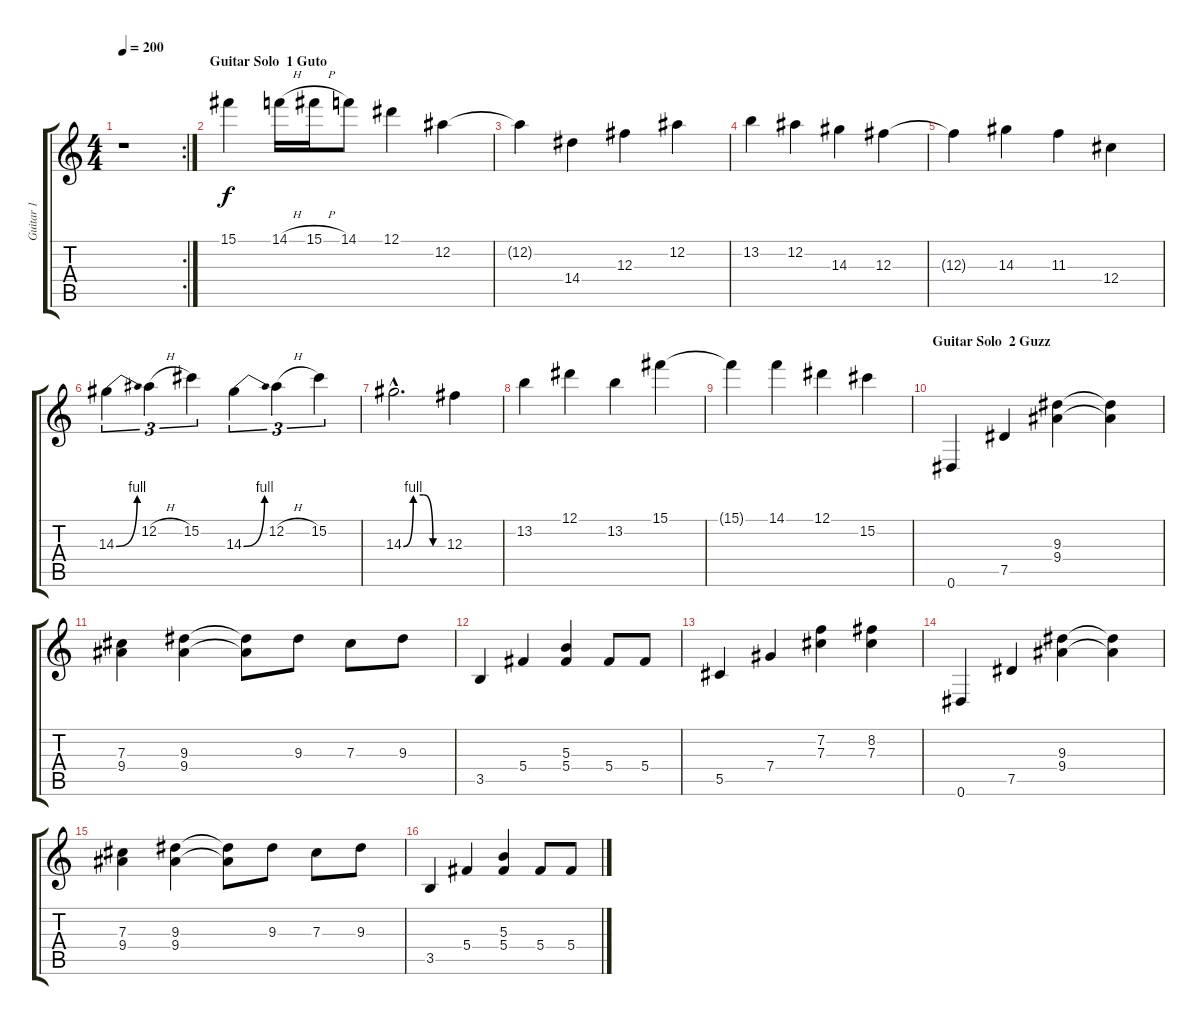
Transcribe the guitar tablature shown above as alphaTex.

\track ("Guitar 1" "Guitar 1") {instrument distortionguitar}
\staff {score tabs}
\tuning (Eb4 Bb3 Gb3 Db3 Ab2 Eb2) {hide}
\rc 2
\ts (4 4)
\tempo 200
\clef g2
\ks c
r.1{dy f} |
\section ("" "Guitar Solo  1 Guto")
15.1.4 14.1{h}.16 15.1{h}.16 14.1.8 12.1.4 12.2.4 |
12.2{t}.4 14.4.4 12.3.4 12.2.4 |
13.2.4 12.2.4 14.3.4 12.3.4 |
12.3{t}.4 14.3.4 11.3.4 12.4.4 |
14.3{be (bend 0 0 60 4)}.4{tu (3 2)} 12.2{h}.4{tu (3 2)} 15.2.4{tu (3 2)} 14.3{be (bend 0 0 60 4)}.4{tu (3 2)} 12.2{h}.4{tu (3 2)} 15.2.4{tu (3 2)} |
14.3{be (custom 0 0 15 4 30 4 45 0 60 0) hac}.2{d} 12.3.4 |
13.2.4 12.1.4 13.2.4 15.1.4 |
15.1{t}.4 14.1.4 12.1.4 15.2.4 |
\section ("" "Guitar Solo  2 Guzz")
0.6.4 7.5.4 (9.3 9.4).4 (9.3{t} 9.4{t}).4 |
(7.3 9.4).4 (9.3 9.4).4 (9.3{t} 9.4{t}).8 9.3.8 7.3.8 9.3.8 |
3.5.4 5.4.4 (5.3 5.4).4 5.4.8 5.4.8 |
5.5.4 7.4.4 (7.2 7.3).4 (8.2 7.3).4 |
0.6.4 7.5.4 (9.3 9.4).4 (9.3{t} 9.4{t}).4 |
(7.3 9.4).4 (9.3 9.4).4 (9.3{t} 9.4{t}).8 9.3.8 7.3.8 9.3.8 |
3.5.4 5.4.4 (5.3 5.4).4 5.4.8 5.4.8
